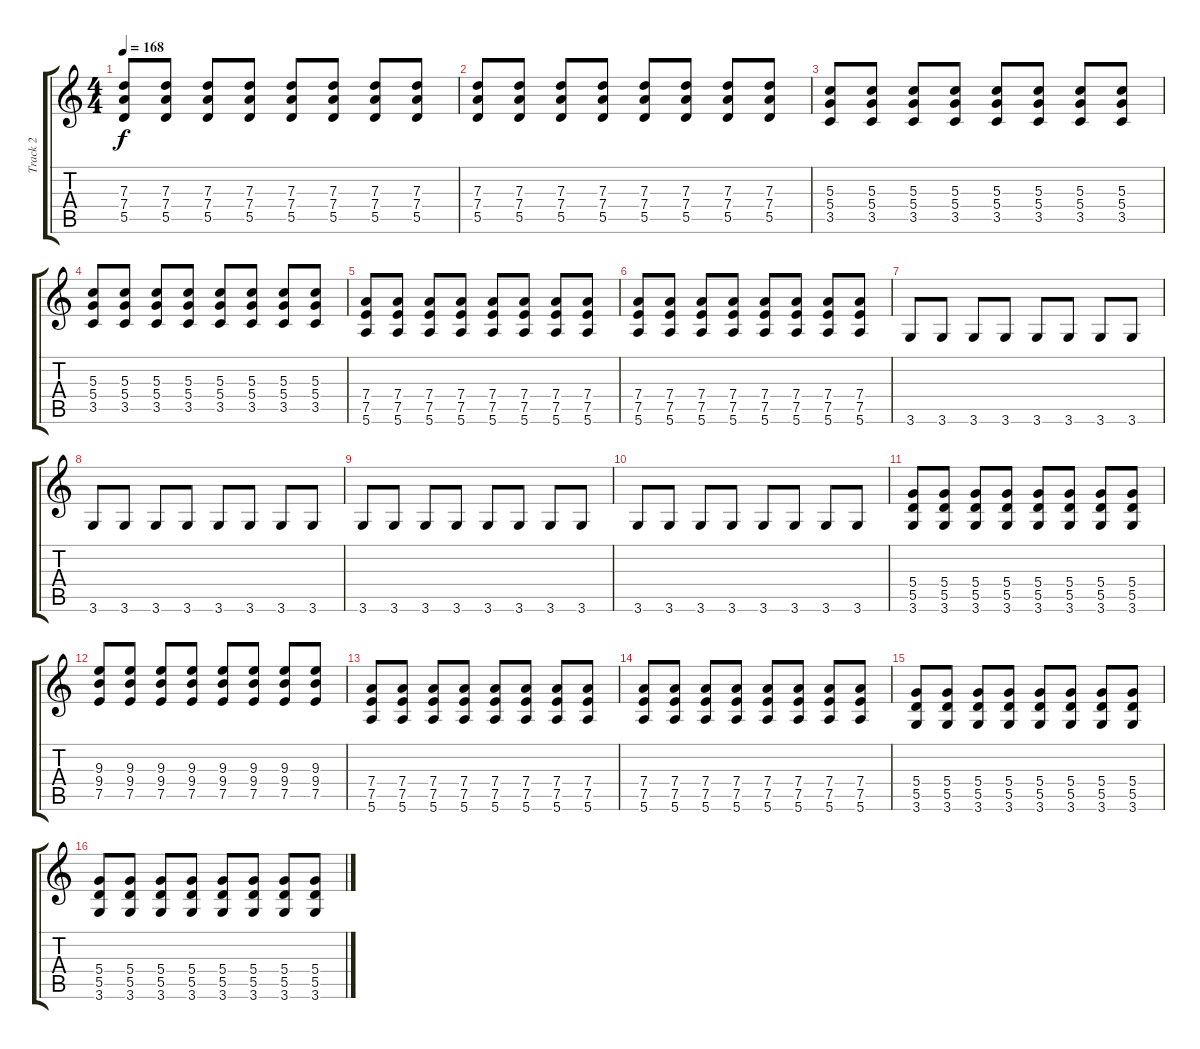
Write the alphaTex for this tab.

\track ("Track 2" "Track 2") {instrument overdrivenguitar}
\staff {score tabs}
\tuning (E4 B3 G3 D3 A2 E2) {hide}
\ts (4 4)
\tempo 168
\clef g2
\ks c
(7.3 7.4 5.5).8{dy f} (7.3 7.4 5.5).8 (7.3 7.4 5.5).8 (7.3 7.4 5.5).8 (7.3 7.4 5.5).8 (7.3 7.4 5.5).8 (7.3 7.4 5.5).8 (7.3 7.4 5.5).8 |
(7.3 7.4 5.5).8 (7.3 7.4 5.5).8 (7.3 7.4 5.5).8 (7.3 7.4 5.5).8 (7.3 7.4 5.5).8 (7.3 7.4 5.5).8 (7.3 7.4 5.5).8 (7.3 7.4 5.5).8 |
(5.3 5.4 3.5).8 (5.3 5.4 3.5).8 (5.3 5.4 3.5).8 (5.3 5.4 3.5).8 (5.3 5.4 3.5).8 (5.3 5.4 3.5).8 (5.3 5.4 3.5).8 (5.3 5.4 3.5).8 |
(5.3 5.4 3.5).8 (5.3 5.4 3.5).8 (5.3 5.4 3.5).8 (5.3 5.4 3.5).8 (5.3 5.4 3.5).8 (5.3 5.4 3.5).8 (5.3 5.4 3.5).8 (5.3 5.4 3.5).8 |
(7.4 7.5 5.6).8 (7.4 7.5 5.6).8 (7.4 7.5 5.6).8 (7.4 7.5 5.6).8 (7.4 7.5 5.6).8 (7.4 7.5 5.6).8 (7.4 7.5 5.6).8 (7.4 7.5 5.6).8 |
(7.4 7.5 5.6).8 (7.4 7.5 5.6).8 (7.4 7.5 5.6).8 (7.4 7.5 5.6).8 (7.4 7.5 5.6).8 (7.4 7.5 5.6).8 (7.4 7.5 5.6).8 (7.4 7.5 5.6).8 |
3.6.8 3.6.8 3.6.8 3.6.8 3.6.8 3.6.8 3.6.8 3.6.8 |
3.6.8 3.6.8 3.6.8 3.6.8 3.6.8 3.6.8 3.6.8 3.6.8 |
3.6.8 3.6.8 3.6.8 3.6.8 3.6.8 3.6.8 3.6.8 3.6.8 |
3.6.8 3.6.8 3.6.8 3.6.8 3.6.8 3.6.8 3.6.8 3.6.8 |
(5.4 5.5 3.6).8 (5.4 5.5 3.6).8 (5.4 5.5 3.6).8 (5.4 5.5 3.6).8 (5.4 5.5 3.6).8 (5.4 5.5 3.6).8 (5.4 5.5 3.6).8 (5.4 5.5 3.6).8 |
(9.3 9.4 7.5).8 (9.3 9.4 7.5).8 (9.3 9.4 7.5).8 (9.3 9.4 7.5).8 (9.3 9.4 7.5).8 (9.3 9.4 7.5).8 (9.3 9.4 7.5).8 (9.3 9.4 7.5).8 |
(7.4 7.5 5.6).8 (7.4 7.5 5.6).8 (7.4 7.5 5.6).8 (7.4 7.5 5.6).8 (7.4 7.5 5.6).8 (7.4 7.5 5.6).8 (7.4 7.5 5.6).8 (7.4 7.5 5.6).8 |
(7.4 7.5 5.6).8 (7.4 7.5 5.6).8 (7.4 7.5 5.6).8 (7.4 7.5 5.6).8 (7.4 7.5 5.6).8 (7.4 7.5 5.6).8 (7.4 7.5 5.6).8 (7.4 7.5 5.6).8 |
(5.4 5.5 3.6).8 (5.4 5.5 3.6).8 (5.4 5.5 3.6).8 (5.4 5.5 3.6).8 (5.4 5.5 3.6).8 (5.4 5.5 3.6).8 (5.4 5.5 3.6).8 (5.4 5.5 3.6).8 |
(5.4 5.5 3.6).8 (5.4 5.5 3.6).8 (5.4 5.5 3.6).8 (5.4 5.5 3.6).8 (5.4 5.5 3.6).8 (5.4 5.5 3.6).8 (5.4 5.5 3.6).8 (5.4 5.5 3.6).8
